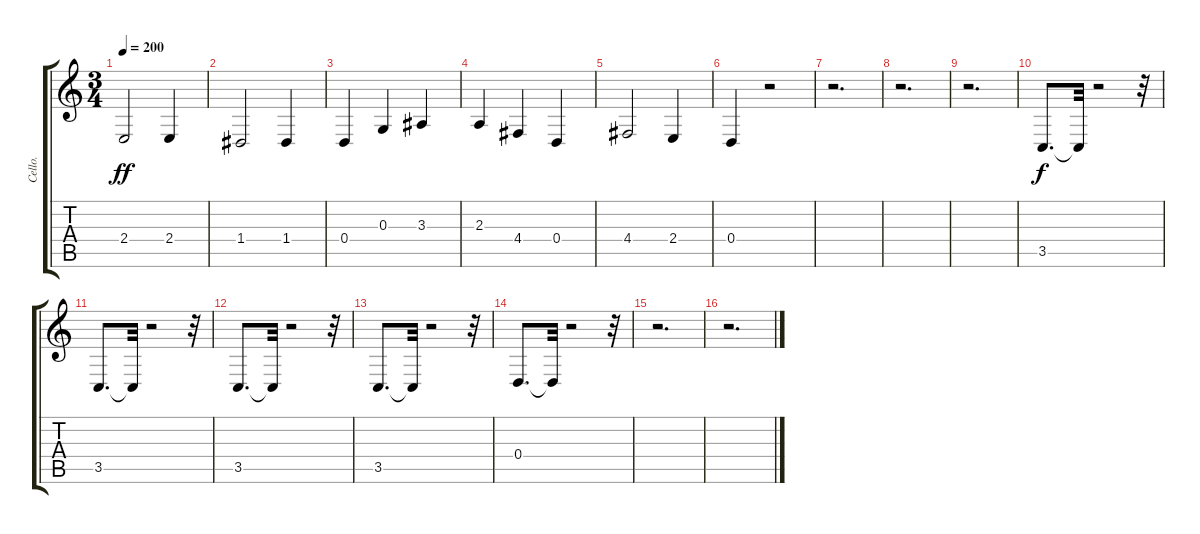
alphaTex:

\track ("Cello." "Cello.") {instrument pizzicatostrings}
\staff {score tabs}
\tuning (E4 B3 G3 D3 A2 E2) {hide}
\ts (3 4)
\tempo 200
\clef g2
\ks c
2.4.2{dy ff} 2.4.4 |
1.4.2 1.4.4 |
0.4.4 0.3.4 3.3.4 |
2.3.4 4.4.4 0.4.4 |
4.4.2 2.4.4 |
0.4.4 r.2 |
r.2{d} |
r.2{d} |
r.2{d} |
3.5.8{d dy f instrument pizzicatostrings} 3.5{t}.32 r.2 r.32 |
3.5.8{d} 3.5{t}.32 r.2 r.32 |
3.5.8{d} 3.5{t}.32 r.2 r.32 |
3.5.8{d} 3.5{t}.32 r.2 r.32 |
0.4.8{d} 0.4{t}.32 r.2 r.32 |
r.2{d} |
r.2{d}
